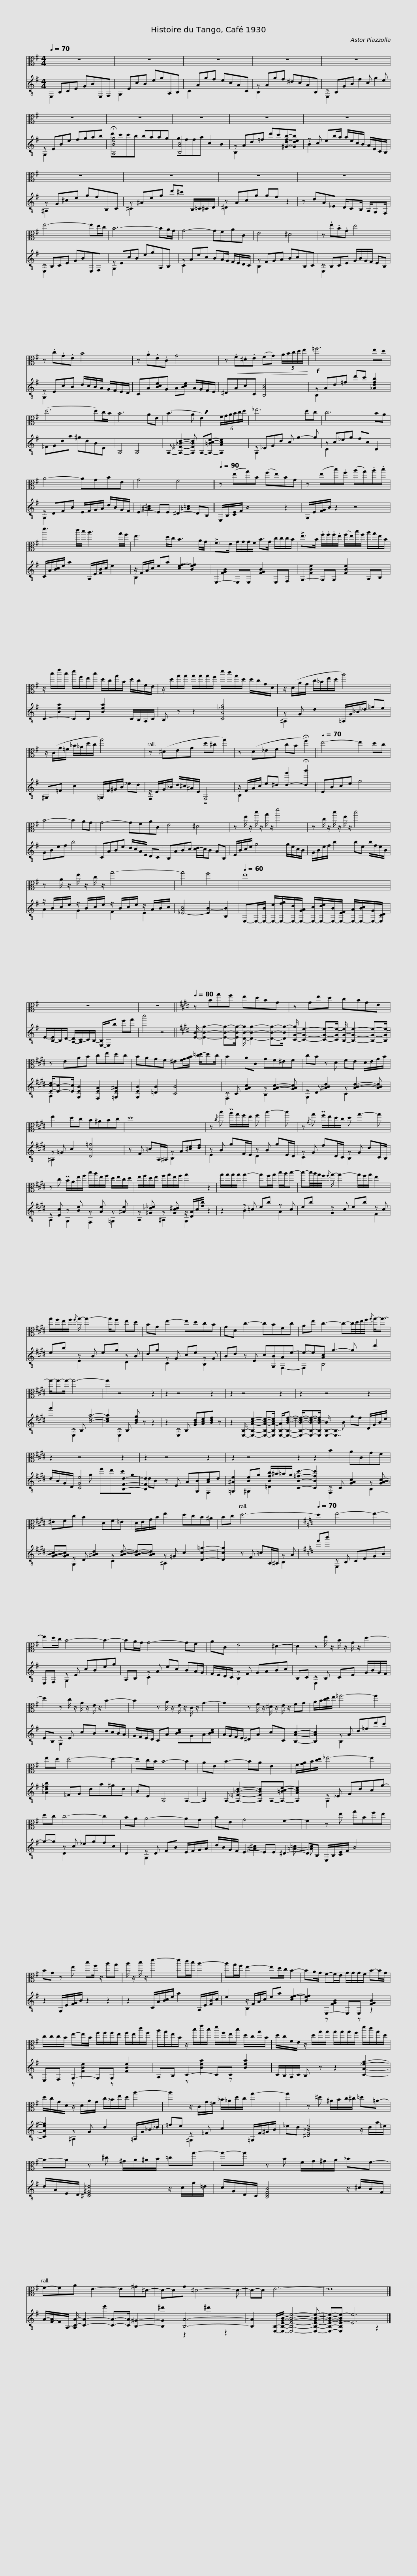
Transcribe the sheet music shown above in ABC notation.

X:1
%%score 1 ( 2 3 )
L:1/8
Q:1/4=70
M:4/4
I:linebreak $
K:G
V:1 alto
V:2 treble-8
V:3 treble-8
V:1
 z8 | z8 | z8 | z8 |$ z8 | %5
 z8 | z8 | z8 |$ z8 | z8 | %10
 z8 |$ z8 | z8 | z8 |$ e6- ed/c/ | %15
 B6- BA/G/ | G4- GFAC | E4 ^D4 |$ z .e.B.G d4 | z .c.G.E B4 | %20
 z .A.E.C G4 |$ z!<(! .F.^D.E (FG) (5:4:5A/B/c/d/e/!<)! |!f! =f6 ed | (d6 d)c/B/ | B6 AE |$ %25
 (B3 A !breath!E2) (6:4:6F/G/A/B/c/d/ | _e6 dc | c6 BA |$ A4- AGBE | G4 F4 || %30
[Q:1/4=90] z (eg)B (fe)BG |$ z (eb).f (ag).a.b | d'3 c'/b/ a3 g/f/ | e3 d/c/ B3 A/G/ |$ !>!F>E G/G/G/F/ B>G c/c/c/B/ | %35
 !>!e>B .f/.f/.f/.e/ (f/e/)b/f/ a/g/e/B/ |$ z/ b/e'/b/ d'/f/e/b/ d/c/g/B/ d/c/F/E/ | z/ d/g/g/ g/g/g/f/ d'/c'/g/d/ d/c/G/D/ |$ z/ (D/A/G/ c/_B/e/d/ a4) | z/ (C/G/=F/ _B/_A/d/c/ g4) |$ %40
 z (^DEG d^c g2) | z (D_EF cB !fermata!f2) ||[Q:1/4=70] e4- e2 dc | B4- B2 AG |$ G4- GFAC | %45
 E4 ^D4 | z e/ z/ b/ z/ g/ z/ d'4 |$ z c/ z/ b/ z/ e/ z/ b4 | z A/ z/ e/ z/ c/ z/ g4- | g4 f4 |$ %50
[Q:1/4=60] e8 |$ z8 | z8 ||[K:E][Q:1/4=80] z Bgf edBG |$ z Ged cBGE | %55
 z EAB cedc |$ BAGF ^E[FG]/[AB]/ [c=d-]/dc/ | B2 AC GF^EF | cB z D FE D/E/G/B/ |$ e2 dc B^ABc | %60
 d8 | z{/B} b Pa/g/f/e/ f b2- b |$ z{/G} g Pf/e/d/c/ d g2- g | z c PB/A/e/f/ b/a/e/f/ d/e/c/d/ |$ e/f/d/e/ f/g/e/f/ g2 z2 | %65
 g/g/g/g/ g2- gf/g/ b/a/b- |$ b-b/4a/4g/4f/4{/f} g/- g2- g/f/g/ e2 | g/f/e/f/{/f} g/- g2- g/f ed |$ BG e2- edcB | GD c2- cBFc | %70
 Ae c2- c-c/4d/4e/4f/4{/g} g-<g- |$ g/-g-g/- g6- | g2 z4 z2 | z2 z4 z2 | z2 z4 z2 |$ %75
 z2 z4 z2 | z2 z4 z2 | z2 z4 z2 |$ z2 z4 z2 | z2 B2 ACGF | %80
 ^EFc B2 DF=E |$ D/E/G/B/ e2 dcB^A | Bc d6- ||[K:G][Q:1/4=70] d2 e4- e2- |$ ed/c/ B4- B2- | %85
 BA/G/ G4- GF | AC E4 ^D2- |$ D2 z e/ z/ B/ z/ G/ z/ d2- | d2 z c/ z/ G/ z/ E/ z/ B2- | B2 z A/ z/ E/ z/ C/ z/ G2- |$ %90
 G2 z F/ z/ ^D/ z/ E/ z/ FG | A/B/[cd]/e/ =f4- f2 | ed d4- d2- |$ dc/B/ B4- B2 | AE B2- BA E2 | %95
 F/[GA]/B/[cd]/ _e4- e2 | dc c4- c2 |$ BA A4- AG | BE G4 F2- | F2 z e gBfe |$ %100
 BG z e bf/ z/ ag | a/ z/ b/ z/ d'2- d'c'/b/ a2- | ag/f/ e2- ed/c/ B2- |$ BA/G/ F-F/E/ G/G/G/F/ B-B/G/ | c/c/c/B/ e-e/B/ f/f/f/e/ f/e/c'/f/ |$ %105
 a/g/e/B/ z/ b/e'/b/ d'/f/e/b/ d/c/g/B/ | d/c/F/E/ z/ d/g/g/ g/g/g/f/ d'/c'/g/d/ |$ d/c/G/D/ z/ D/A/G/ c/_B/e/d/ a2- | a2 z/ C/G/=F/ _B/_A/d/c/ g2- |$ g2 z ^d ^A/B/c/^c/ =d=A- | %110
 A-A z ^c ^G/A/^A/B/ =cg- |$ g-g z B F/G/^G/A/ _BF- | F-FA E2- E^G^D- | D-DG ^D4- D- |$ D-D E6- | %115
 E8 |] %116
V:2
 x B,CE GBE,F, | x EcB egA,B, | x Agf ecAC | z Agf ^dcAB, |$ z B,GB x c x e | %5
 z EBe fgab | !fermata![A,Beg]4 baag | [B,Ac]4 c2 B2 |$ z Ad=f d'c'[^G-d-fb-][Gdeb] | z c eb/a/ a/e/c/B/ A/E/C/B,/ | %10
 z G^ce gfB,C |$ z ^Aeg d'^c' B,/=C/^C/D/ | z Acg gf z2 | z dA_E D/CB,/ A,/G,F,/ |$ z B,CE GBE,F, | %15
 z EcB egA,B, | z Aec BA/G/ F/E/D/C/ | z FGA BcB,C |$ z B,CE G/B/G/F/ EB, | z EcB d/c/B/A/ G/F/E/D/ | %20
 CA[Bce]G A[Bce] A/G/F/E/ |$ ^DAcC [B,Ac]4 | z Ad=f d'c' [_Adfb]2 | =FGda ^gdBE | A,4 A,4 |$ %25
 A,- [A,=F_Bd]2- [A,FBd] A,-[A,-=Bc-e-] [A,Ace]2 | z _EGd c g2- g | z c_eg fc D2 |$ z DFB E/F/G/A/ d/B/G/F/ | E2- EE ^D2- DB, || %30
 E,/B,/[CE]/F/ B4 z2 |$ G,/E/[FG]/B/ z2 z4 | C/A/[Bc]/e/ a2 A,/E/[FB]/c/ e2 | z/ F/A/c/ ea [ce-f-]2 [Bef]2 |$ E,2- E,E, [FGB]2 E,F, | %35
 G,2- G,G, [FBe]2 A,B, |$ C2- CC [Bea]2 C/B,/A,/C/ | B, z z2 [CA_eg]4 |$ z G d2 =A,/G/_B/_d/ =fe | ^G,=F c2 =G,/F/^G/B/ _ed |$ %40
 z/ E/G/_B/ d/^c/^A/E/ F,4 | z/ F/A/c/ e^d [d-g']2 !fermata![db']2 || EBce g4 | GBef b4 |$ CABe d/c/A/E/ DC | %45
 B,ABc [c-d]/c/B AB, | E/B/c/e/ g4 g/e/c/B/ |$ G/B/e/f/ b2 be b/f/e/B/ | z/ B/c/e/ z/ B/c/e/ z/ B/c/e/ z/ A/B/c/ | [_E-Ac]4 [EB-]2 [B,B]2 |$ %50
 E,-E,/-[E,-B]/ [E,-e]/[E,-fg]/[E,-d]/[E,-GA]/ [E,-c]/[E,-de]/[E,-B]/[E,-EF]/ [E,-A]/[E,-Bc]/[E,-G]/[E,CD]/ |$ E/-[B,-E]/B,/D/- [A,-D]/[A,C-]/C/B,/- [E,-B,]/E,/b e'f' | b'4 z4 ||[K:E] [EB]/- [EBg]2- [EBg]-[EBg-]/ [D-B-g]/ [DBg]2- [DBg]-[DBg-]/ |$ [C-G-g]/ [CGe]2- [CGe]-[CGe-]/ [B,-G-e]/ [B,Ge]2- [B,Ge]-[B,Ge-]/ | %55
 [E-c-e]/[Ec]-[Ec]/ [G,EB]2 [F,EA]2 [=G,E^A]2 |$ [G,EB]2 [=DB]2 [CB]4 | z C [GAc]2 z [GAc]2- [GAc] | z D [^ABd]2 z [ABd]2- [ABd] |$ z =G c2 [Dc=g]4 | %60
 z F =cA,/^A,/ z A[^ce][df] | z B gF/E/ z B gE/D/ |$ z G fD/C/ z G dC/B,/ | z [Ec] z [Be] z [Ae] z [^Ae] |$ z [=G_d_e] z [Gc^d] z/ [DA]/c/[fb]/ z2 | %65
 z2 z =c eb z c |$ eb z c eb z c | eb z B eg z B |$ dg z G ce z G | Bd z E c[G,B]Ae- | %70
 e-e[Ac] g2- g d'2 |$ g'2 z B, [cea]4- | [cea]2 z B, [Bdg] z z2 | z2 z B, [GBd][Ace][Bdf] z | z2 [E,B,]/- [E,B,Ace]2- [E,B,Ace]-[E,B,A-ce]/ [E,-B,-A]<[E,B,Bdf]- |$ %75
 [E,B,Bdf]/-[E,B,Bdf]-[E,B,B-df]/ [E,-B,-B]/ [E,B,]7/2 D/G/B/e/ | d/B/G/D/ [CGe]4 [B,Fd]2- | [B,Fd]2 z E A[G,B][Ac]d |$ [=G,^Ae]2 [Be]g [Bfb]/^a/=a/g/ [CB=fc']2- | [CBfc']2 z C [GAc]2 z [GAc]- | %80
 [GAc]-[GAc] z D [^ABd]2 z [ABd]- |$ [ABd]-[ABd] z =G c2 [Dc=g]2- | [Dcg]2 z F =cA,/^A,/ z A ||[K:G] f'b' z B, CEGB |$ E,F, z E cBeg | %85
 A,B, z A ec BA/G/ | F/E/D/C/ z F GABc |$ B,C z B, CE G/B/G/F/ | EB, z E cB d/c/B/A/ | G/F/E/D/ CA [Bce]GA[Bce] |$ %90
 A/G/F/E/ ^DA cC [B,Ac]2- | [B,Ac]2 z A d=fd'c' | [_Ad=fb]2 =FG da^gd |$ BE A,4 A,2- | A,2 A,- [A,=F_Bd]2- [A,FBd]A,-[A,-=Bc-e-] | %95
 [A,Ace]2 z _E Gdcg- | g-g z c _egfc |$ D2 z D FB E/F/G/A/ | d/B/G/F/ E2- EE ^D2- | DB, E,/B,/[CE]/F/ B4 |$ %100
 z2 G,/E/[FG]/B/ z2 z2 | z2 C/A/[Bc]/e/ a2 A,/E/[FB]/c/ | e2 z/ F/A/c/ ea [ce-f-]2 |$ [Bef]2 E,2- E,E, [FGB]2 | E,F, G,2- G,G, [FBe]2 |$ %105
 A,B, C2- CC [Bea]2 | C/B,/A,/C/ B, z z2 [CA_eg]2- |$ [CAeg]2 z G d2 =A,/G/_B/_d/ | =fe z =F c2 =G,/F/^G/B/ |$ _ed [^DF_Be]4 z/ d/a/=e/ | %110
 d/A/E/D/ [^CE^G_d]4 z/ c/g/=d/ |$ c/G/D/C/ [B,DFB]4 z/ ^c/B/F/ | A/-[F-A]/F/A,/- [A,C-A-]/ [CA]2- [CA]-[CA]/ [B,^G]2- | [B,G^d']2 [B,A]6- |$ [B,A]2 [E,B,]/-[E,B,EGB]/- [E,B,EGBe]4- [E,B,EGBe]- | %115
 [E,B,EGBe]-[E,B,E-GBe-] [Ee]6 |] %116
V:3
 E,2 x6 | G,2 x6 | C2 x6 | B,2 x6 |$ E,2 x2 f2 g2 | %5
 G,2 x6 | d'c'c'b x4 | gffa x4 |$ B,2 x6 | B2 x6 | %10
 ^A,2 x6 |$ ^C2 x6 | ^D2 x6 | x8 |$ E,2 x6 | %15
 G,2 x6 | C2 x6 | B,2 x6 |$ E,2 x6 | G,2 x6 | %20
 x8 |$ x8 | B,2 x6 | x8 | x8 |$ %25
 x8 | A,2 x6 | D2 x6 |$ G,2 x6 | x [^A^c]2 x2 [=A=c]2 x || %30
 x8 |$ x8 | x8 | B,2 x6 |$ x [FGB]2 x5 | %35
 x [FBe]2 x5 |$ x [Bea]2 x5 | x8 |$ ^A,2 x6 | x8 |$ %40
 F,2 x2 z4 | B,2 x6 || x8 | x8 |$ x8 | %45
 x8 | x8 |$ x8 | A2 G2 F2 E2 | x8 |$ %50
 x8 |$ x8 | x8 ||[K:E] x8 |$ x8 | %55
 A,2 x6 |$ x8 | F,2 x2 B,2 x2 | G,2 x2 C2 x2 |$ ^A,2 x6 | %60
 x4 B,2 x2 | E2 x2 D2 x2 |$ C2 x2 B,2 x2 | A,2 G,2 F,2 =G,2 |$ A,2 ^A,2 G,2 x2 | %65
 x2 B2 x2 A2 |$ x2 G2 x2 F2 | x2 E2 x2 D2 |$ x2 C2 x2 B,2 | x6 F,2- | %70
 F,2 B,4 x2 |$ x2 E,2 x4 | x2 E,2 x4 | x2 E,2 x4 | x8 |$ %75
 x3 B gf x2 | x3 g e'd'c'g | dB x4 F,2 |$ x2 ^G,2 =D2 x2 | x2 F,2 x2 B,2 | %80
 x2 G,2 x2 C2 |$ x2 ^A,2 x4 | x6 B,2 ||[K:G] x2 E,2 x4 |$ x2 G,2 x4 | %85
 x2 C2 x4 | x2 B,2 x4 |$ x2 E,2 x4 | x2 G,2 x4 | x8 |$ %90
 x8 | x2 B,2 x4 | x8 |$ x8 | x8 | %95
 x2 A,2 x4 | x2 D2 x4 |$ x2 G,2 x4 | x3 [^A^c]2 x2 [=A=c]- | [Ac] x7 |$ %100
 x8 | x8 | x2 B,2 x4 |$ x2 z [FGB]2 z z2 | x2 z [FBe]2 z x2 |$ %105
 x2 z [Bea]2 z x2 | x8 |$ x2 ^A,2 x4 | x2 ^G,2 x4 |$ x8 | %110
 x8 |$ x8 | x4 e'2 x2 | x2 z2 ^d'2 z2 |$ x8 | %115
 x6 z2 |] %116
